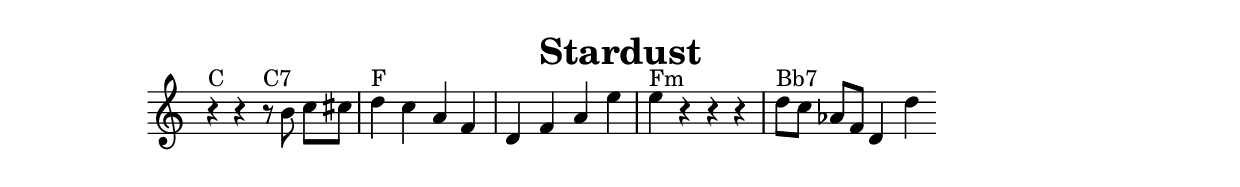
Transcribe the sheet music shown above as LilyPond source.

#(ly:set-option 'midi-extension "mid")
\version "2.12.3"
\include "english.ly"
\header{ 

title = "Stardust"}
%{
Title: Stardust
Key: C

  C   C7       F                   Fm        Bb7
         ..    . .             .   .         ..      .
| - - -N SS# | R S D m | R m D G | G - - - | RS dm R R |

%}
melody = {
\once \override Staff.TimeSignature #'stencil = ##f
\clef treble
\key c 
\major
  r4^"C" r4 r8^"C7" b'8 c''8[ cs''8] \bar "|"  d''4^"F" c''4 a'4 f'4 \bar "|"  d'4 f'4 a'4 e''4 \bar "|"  e''4^"Fm" r4 r4 r4 \bar "|"  d''8[^"Bb7" c''8] af'8[ f'8] d'4 d''4 \bar "|" \bar "" \break 
 }
text = \lyricmode {
                  
}
\score{

<<
\new Voice = "one" {
\melody
}
\new Lyrics \lyricsto "one" \text
>>
\layout {
\context {
\Score
}
}
\midi {
\context {
\Score
tempoWholesPerMinute = #(ly:make-moment 200 4)
}
}
}